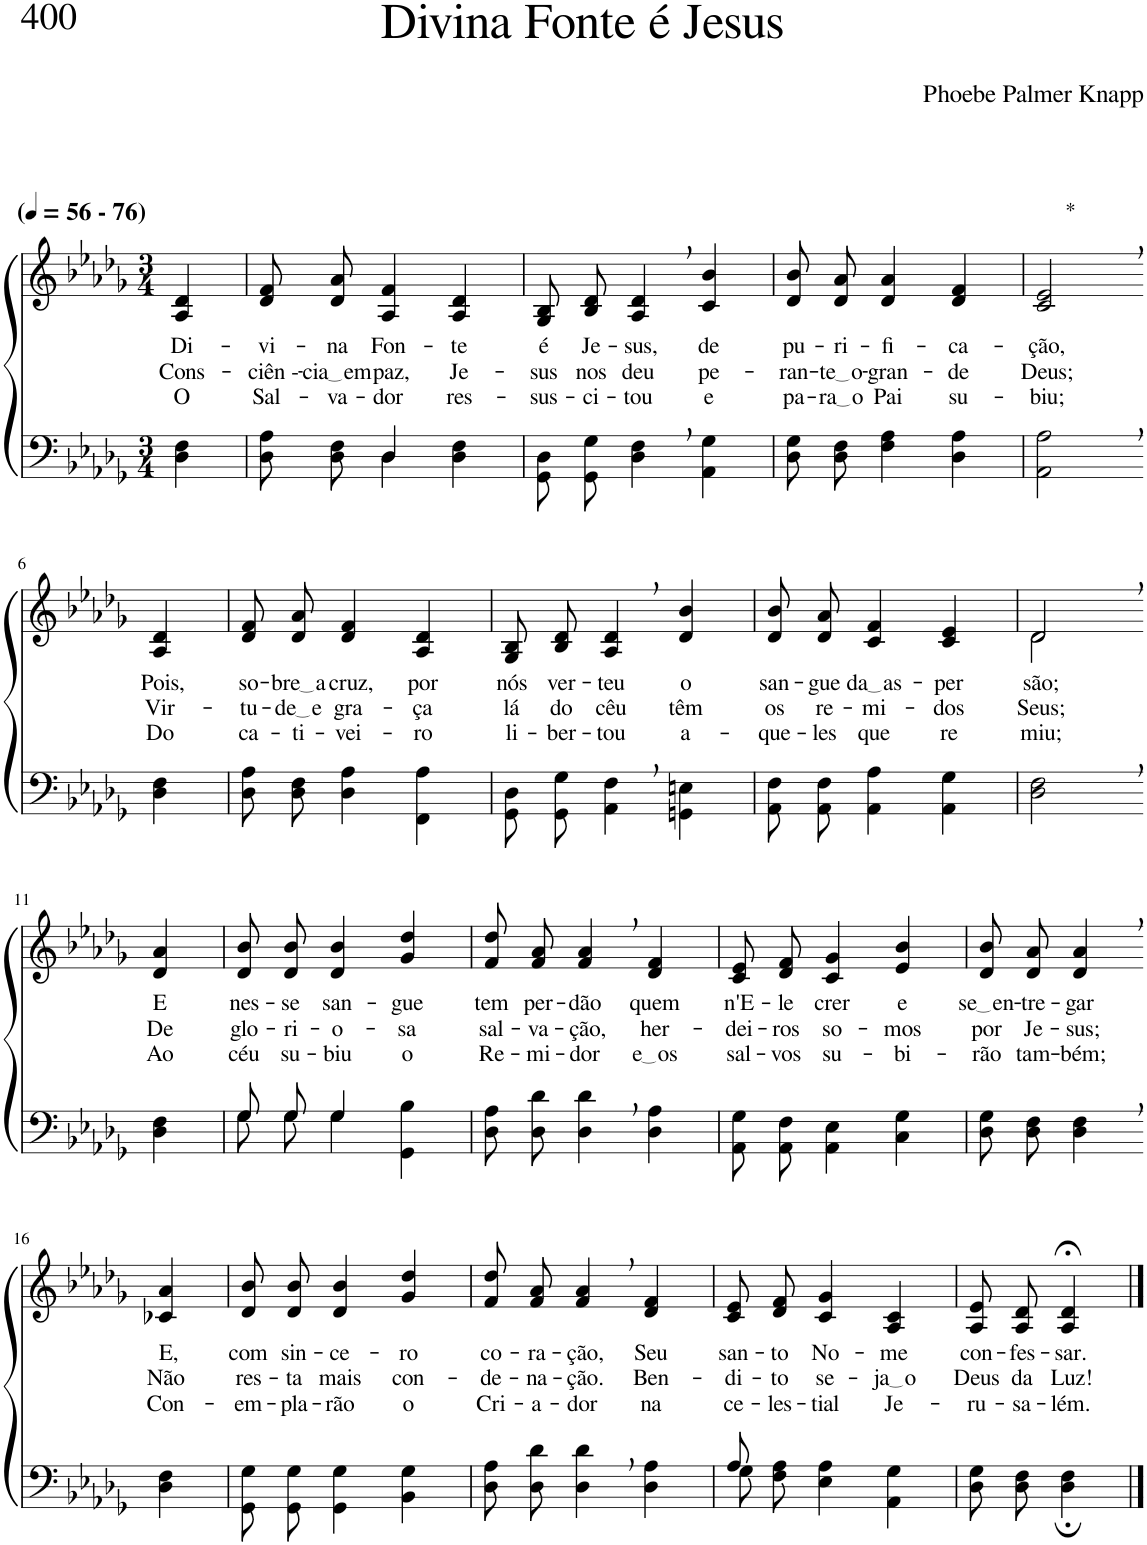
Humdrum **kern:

**kern	**kern	**text	**text	**text
*part2	*part1	*part1	*part1	*part1
*staff2	*staff1	*staff1	*staff1	*staff1
*I"Parte III e IV	*I"Parte I e II	*	*	*
*clefF4	*clefG2	*	*	*
*Trd-1c-2	*Trd-1c-2	*	*	*
*k[b-e-a-d-g-]	*k[b-e-a-d-g-]	*	*	*
*M3/4	*M3/4	*	*	*
*MM56	*MM56	*	*	*
=1	=1	=1	=1	=1
!	!LO:TX:a:B:t=(	!	!	!
!	!LO:TX:a:B:t=- 76)	!	!	!
!	!	!LO:LY:b	!LO:LY:b	!LO:LY:b
4D-\ 4F\	4A-/ 4d-/	Di-	Cons-	O
=2	=2	=2	=2	=2
*^	*	*	*	*
!	!	!	!LO:LY:b	!LO:LY:b	!LO:LY:b
8D-\ 8A-\L	4ryy	8d-/ 8f/L	-vi-	-ciên --	Sal-
!	!	!	!LO:LY:b	!LO:LY:b	!LO:LY:b
8D-\ 8F\J	.	8d-/ 8a-/J	-na	cia em	-va-
!	!	!	!LO:LY:b	!LO:LY:b	!LO:LY:b
4D-\	4D-/	4A-/ 4f/	Fon-	paz,	-dor
!	!	!	!LO:LY:b	!LO:LY:b	!LO:LY:b
4D-\ 4F\	4ryy	4A-/ 4d-/	-te	Je-	res-
=3	=3	=3	=3	=3	=3
!	!	!	!LO:LY:b	!LO:LY:b	!LO:LY:b
*v	*v	*	*	*	*
8GG-/ 8D-/L	8G-/ 8B-/L	é	-sus	-sus-
!	!	!LO:LY:b	!LO:LY:b	!LO:LY:b
8GG-/ 8G-/J	8B-/ 8d-/J	Je-	nos	-ci-
!	!	!LO:LY:b	!LO:LY:b	!LO:LY:b
4D-\, 4F\,	4A-/, 4d-/,	-sus,	deu	-tou
!	!	!LO:LY:b	!LO:LY:b	!LO:LY:b
4AA-\ 4G-\	4c/ 4b-/	de	pe-	e
=4	=4	=4	=4	=4
!	!	!LO:LY:b	!LO:LY:b	!LO:LY:b
8D-\ 8G-\L	8d-/ 8b-/L	pu-	-ran-	pa-
!	!	!LO:LY:b	!LO:LY:b	!LO:LY:b
8D-\ 8F\J	8d-/ 8a-/J	-ri-	te o	ra o
!	!	!LO:LY:b	!LO:LY:b	!LO:LY:b
4F\ 4A-\	4d-/ 4a-/	-fi-	-gran-	Pai
!	!	!LO:LY:b	!LO:LY:b	!LO:LY:b
4D-\ 4A-\	4d-/ 4f/	-ca-	-de	su-
=5	=5	=5	=5	=5
!	!LO:TX:a:t=*	!	!	!
!	!	!LO:LY:b	!LO:LY:b	!LO:LY:b
2AA-\, 2A-\,	2c/, 2e-/,	-ção,	Deus;	-biu;
!!LO:LB:g=z
=6-	=6-	=6-	=6-	=6-
!	!	!LO:LY:b	!LO:LY:b	!LO:LY:b
4D-\ 4F\	4A-/ 4d-/	Pois,	Vir-	Do
=7	=7	=7	=7	=7
!	!	!LO:LY:b	!LO:LY:b	!LO:LY:b
8D-\ 8A-\L	8d-/ 8f/L	so-	-tu-	ca-
!	!	!LO:LY:b	!LO:LY:b	!LO:LY:b
8D-\ 8F\J	8d-/ 8a-/J	bre a	de e	-ti-
!	!	!LO:LY:b	!LO:LY:b	!LO:LY:b
4D-\ 4A-\	4d-/ 4f/	cruz,	gra-	-vei-
!	!	!LO:LY:b	!LO:LY:b	!LO:LY:b
4FF\ 4A-\	4A-/ 4d-/	por	-ça	-ro
=8	=8	=8	=8	=8
!	!	!LO:LY:b	!LO:LY:b	!LO:LY:b
8GG-/ 8D-/L	8G-/ 8B-/L	nós	lá	li-
!	!	!LO:LY:b	!LO:LY:b	!LO:LY:b
8GG-/ 8G-/J	8B-/ 8d-/J	ver-	do	-ber-
!	!	!LO:LY:b	!LO:LY:b	!LO:LY:b
4AA-\, 4F\,	4A-/, 4d-/,	-teu	cêu	-tou
!	!	!LO:LY:b	!LO:LY:b	!LO:LY:b
4GGn\ 4En\	4d-/ 4b-/	o	têm	a-
=9	=9	=9	=9	=9
!	!	!LO:LY:b	!LO:LY:b	!LO:LY:b
8AA-/ 8F/L	8d-/ 8b-/L	san-	os	-que-
!	!	!LO:LY:b	!LO:LY:b	!LO:LY:b
8AA-/ 8F/J	8d-/ 8a-/J	-gue	re-	-les
!	!	!LO:LY:b	!LO:LY:b	!LO:LY:b
4AA-\ 4A-\	4c/ 4f/	da as	-mi-	que
!	!	!LO:LY:b	!LO:LY:b	!LO:LY:b
4AA-\ 4G-\	4c/ 4e-/	-per-	-dos	re-
=10	=10	=10	=10	=10
*	*^	*	*	*
!	!	!	!LO:LY:b	!LO:LY:b	!LO:LY:b
2D-\, 2F\,	2d-,/	2d-\	-são;	Seus;	miu;
!!LO:LB:g=z
=11-	=11-	=11-	=11-	=11-	=11-
!	!	!	!LO:LY:b	!LO:LY:b	!LO:LY:b
*	*v	*v	*	*	*
4D-\ 4F\	4d-/ 4a-/	E	De	Ao
=12	=12	=12	=12	=12
*^	*	*	*	*
!	!	!	!LO:LY:b	!LO:LY:b	!LO:LY:b
8G-/L	8G-\L	8d-/ 8b-/L	nes-	glo-	céu
!	!	!	!LO:LY:b	!LO:LY:b	!LO:LY:b
8G-/J	8G-\J	8d-/ 8b-/J	-se	-ri-	su-
!	!	!	!LO:LY:b	!LO:LY:b	!LO:LY:b
4G-/	4G-\	4d-/ 4b-/	san-	-o-	-biu
!	!	!	!LO:LY:b	!LO:LY:b	!LO:LY:b
4ryy	4GG-\ 4B-\	4g-/ 4dd-/	-gue	-sa	o
=13	=13	=13	=13	=13	=13
!	!	!	!LO:LY:b	!LO:LY:b	!LO:LY:b
*v	*v	*	*	*	*
8D-\ 8A-\L	8f/ 8dd-/L	tem	sal-	Re-
!	!	!LO:LY:b	!LO:LY:b	!LO:LY:b
8D-\ 8d-\J	8f/ 8a-/J	per-	-va-	-mi-
!	!	!LO:LY:b	!LO:LY:b	!LO:LY:b
4D-\, 4d-\,	4f/, 4a-/,	-dão	-ção,	-dor
!	!	!LO:LY:b	!LO:LY:b	!LO:LY:b
4D-\ 4A-\	4d-/ 4f/	quem	her-	e os
=14	=14	=14	=14	=14
!	!	!LO:LY:b	!LO:LY:b	!LO:LY:b
8AA-/ 8G-/L	8c/ 8e-/L	n'E-	-dei-	sal-
!	!	!LO:LY:b	!LO:LY:b	!LO:LY:b
8AA-/ 8F/J	8d-/ 8f/J	-le	-ros	-vos
!	!	!LO:LY:b	!LO:LY:b	!LO:LY:b
4AA-\ 4E-\	4c/ 4g-/	crer	so-	su-
!	!	!LO:LY:b	!LO:LY:b	!LO:LY:b
4C\ 4G-\	4e-/ 4b-/	e	-mos	-bi-
=15	=15	=15	=15	=15
!	!	!LO:LY:b	!LO:LY:b	!LO:LY:b
8D-\ 8G-\L	8d-/ 8b-/L	se en	por	-rão
!	!	!LO:LY:b	!LO:LY:b	!LO:LY:b
8D-\ 8F\J	8d-/ 8a-/J	-tre-	Je-	tam-
!	!	!LO:LY:b	!LO:LY:b	!LO:LY:b
4D-\, 4F\,	4d-/, 4a-/,	-gar	-sus;	-bém;
!!LO:LB:g=z
=16-	=16-	=16-	=16-	=16-
!	!	!LO:LY:b	!LO:LY:b	!LO:LY:b
4D-\ 4F\	4c-X/ 4a-/	E,	Não	Con-
=17	=17	=17	=17	=17
!	!	!LO:LY:b	!LO:LY:b	!LO:LY:b
8GG-/ 8G-/L	8d-/ 8b-/L	com	res-	-em-
!	!	!LO:LY:b	!LO:LY:b	!LO:LY:b
8GG-/ 8G-/J	8d-/ 8b-/J	sin-	-ta	-pla-
!	!	!LO:LY:b	!LO:LY:b	!LO:LY:b
4GG-\ 4G-\	4d-/ 4b-/	-ce-	mais	-rão
!	!	!LO:LY:b	!LO:LY:b	!LO:LY:b
4BB-\ 4G-\	4g-/ 4dd-/	-ro	con-	o
=18	=18	=18	=18	=18
!	!	!LO:LY:b	!LO:LY:b	!LO:LY:b
8D-\ 8A-\L	8f/ 8dd-/L	co-	-de-	Cri-
!	!	!LO:LY:b	!LO:LY:b	!LO:LY:b
8D-\ 8d-\J	8f/ 8a-/J	-ra-	-na-	-a-
!	!	!LO:LY:b	!LO:LY:b	!LO:LY:b
4D-\, 4d-\,	4f/, 4a-/,	-ção,	-ção.	-dor
!	!	!LO:LY:b	!LO:LY:b	!LO:LY:b
4D-\ 4A-\	4d-/ 4f/	Seu	Ben-	na
=19	=19	=19	=19	=19
*^	*	*	*	*
!	!	!	!LO:LY:b	!LO:LY:b	!LO:LY:b
8A-/	8G-\L	8c/ 8e-/L	san-	-di-	ce-
!	!	!	!LO:LY:b	!LO:LY:b	!LO:LY:b
2ryy	8F\ 8A-\J	8d-/ 8f/J	-to	-to	-les-
!	!	!	!LO:LY:b	!LO:LY:b	!LO:LY:b
.	4E-\ 4A-\	4c/ 4g-/	No-	se-	-tial
!	!	!	!LO:LY:b	!LO:LY:b	!LO:LY:b
.	4AA-\ 4G-\	4A-/ 4c/	-me	ja o	Je-
8ryy	.	.	.	.	.
*v	*v	*	*	*	*
=20	=20	=20	=20	=20
!	!	!LO:LY:b	!LO:LY:b	!LO:LY:b
8D-\ 8G-\L	8A-/ 8e-/L	con-	Deus	-ru-
!	!	!LO:LY:b	!LO:LY:b	!LO:LY:b
8D-\ 8F\J	8A-/ 8d-/J	-fes-	da	-sa-
!	!	!LO:LY:b	!LO:LY:b	!LO:LY:b
4D-\; 4F\;	4A-/;< 4d-/;<	-sar.	Luz!	-lém.
==	==	==	==	==
*-	*-	*-	*-	*-
